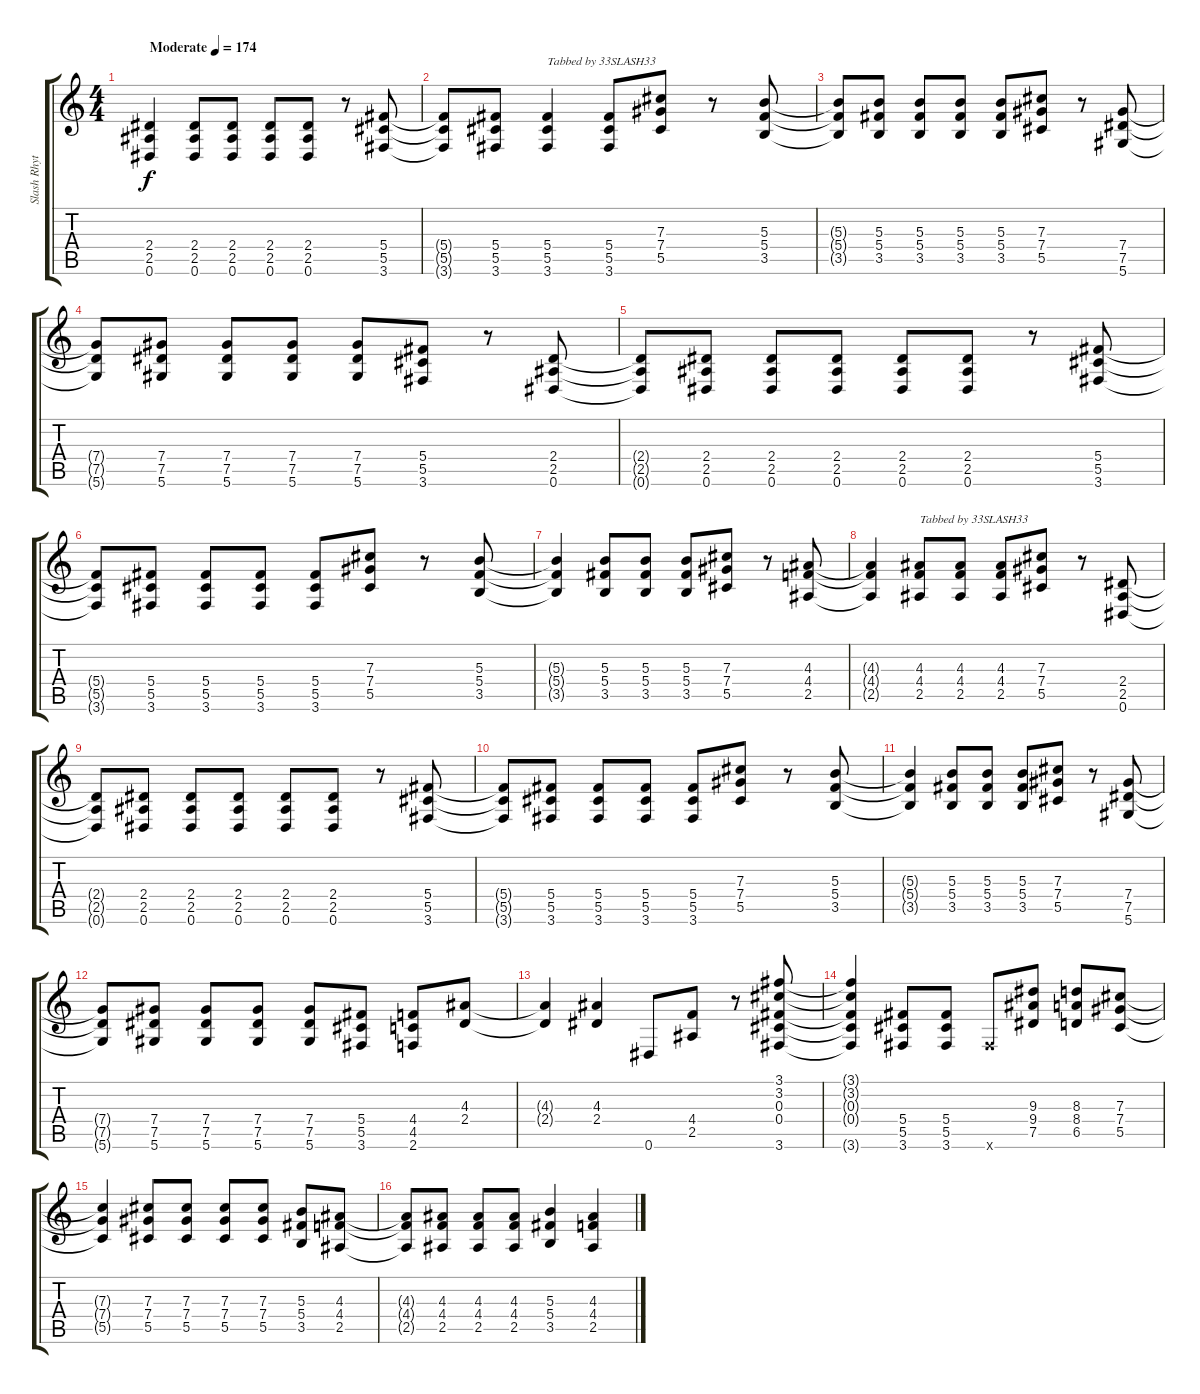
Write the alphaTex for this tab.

\track ("Slash Rhythm" "Slash Rhyt") {instrument overdrivenguitar}
\staff {score tabs}
\tuning (Eb4 Bb3 Gb3 Db3 Ab2 Eb2) {hide}
\ts (4 4)
\tempo (174 "Moderate")
\clef g2
\ks c
(2.4 2.5 0.6).4{dy f instrument overdrivenguitar} (2.4 2.5 0.6).8 (2.4 2.5 0.6).8 (2.4 2.5 0.6).8 (2.4 2.5 0.6).8 r.8 (5.4 5.5 3.6).8 |
(5.4{t} 5.5{t} 3.6{t}).8 (5.4 5.5 3.6).8 (5.4 5.5 3.6).4{txt "Tabbed by 33SLASH33"} (5.4 5.5 3.6).8 (7.3 7.4 5.5).8 r.8 (5.3 5.4 3.5).8 |
(5.3{t} 5.4{t} 3.5{t}).8 (5.3 5.4 3.5).8 (5.3 5.4 3.5).8 (5.3 5.4 3.5).8 (5.3 5.4 3.5).8 (7.3 7.4 5.5).8 r.8 (7.4 7.5 5.6).8 |
(7.4{t} 7.5{t} 5.6{t}).8 (7.4 7.5 5.6).8 (7.4 7.5 5.6).8 (7.4 7.5 5.6).8 (7.4 7.5 5.6).8 (5.4 5.5 3.6).8 r.8 (2.4 2.5 0.6).8 |
(2.4{t} 2.5{t} 0.6{t}).8 (2.4 2.5 0.6).8 (2.4 2.5 0.6).8 (2.4 2.5 0.6).8 (2.4 2.5 0.6).8 (2.4 2.5 0.6).8 r.8 (5.4 5.5 3.6).8 |
(5.4{t} 5.5{t} 3.6{t}).8 (5.4 5.5 3.6).8 (5.4 5.5 3.6).8 (5.4 5.5 3.6).8 (5.4 5.5 3.6).8 (7.3 7.4 5.5).8 r.8 (5.3 5.4 3.5).8 |
(5.3{t} 5.4{t} 3.5{t}).4 (5.3 5.4 3.5).8 (5.3 5.4 3.5).8 (5.3 5.4 3.5).8 (7.3 7.4 5.5).8 r.8 (4.3 4.4 2.5).8 |
(4.3{t} 4.4{t} 2.5{t}).4 (4.3 4.4 2.5).8{txt "Tabbed by 33SLASH33"} (4.3 4.4 2.5).8 (4.3 4.4 2.5).8 (7.3 7.4 5.5).8 r.8 (2.4 2.5 0.6).8 |
(2.4{t} 2.5{t} 0.6{t}).8 (2.4 2.5 0.6).8 (2.4 2.5 0.6).8 (2.4 2.5 0.6).8 (2.4 2.5 0.6).8 (2.4 2.5 0.6).8 r.8 (5.4 5.5 3.6).8 |
(5.4{t} 5.5{t} 3.6{t}).8 (5.4 5.5 3.6).8 (5.4 5.5 3.6).8 (5.4 5.5 3.6).8 (5.4 5.5 3.6).8 (7.3 7.4 5.5).8 r.8 (5.3 5.4 3.5).8 |
(5.3{t} 5.4{t} 3.5{t}).4 (5.3 5.4 3.5).8 (5.3 5.4 3.5).8 (5.3 5.4 3.5).8 (7.3 7.4 5.5).8 r.8 (7.4 7.5 5.6).8 |
(7.4{t} 7.5{t} 5.6{t}).8 (7.4 7.5 5.6).8 (7.4 7.5 5.6).8 (7.4 7.5 5.6).8 (7.4 7.5 5.6).8 (5.4 5.5 3.6).8 (4.4 4.5 2.6).8 (4.3 2.4).8 |
(4.3{t} 2.4{t}).4 (4.3 2.4).4 0.6.8 (4.4 2.5).8 r.8 (3.1 3.2 0.3 0.4 3.6).8 |
(3.1{t} 3.2{t} 0.3{t} 0.4{t} 3.6{t}).4 (5.4 5.5 3.6).8 (5.4 5.5 3.6).8 3.6{x}.8 (9.3 9.4 7.5).8 (8.3 8.4 6.5).8 (7.3 7.4 5.5).8 |
(7.3{t} 7.4{t} 5.5{t}).4 (7.3 7.4 5.5).8 (7.3 7.4 5.5).8 (7.3 7.4 5.5).8 (7.3 7.4 5.5).8 (5.3 5.4 3.5).8 (4.3 4.4 2.5).8 |
(4.3{t} 4.4{t} 2.5{t}).8 (4.3 4.4 2.5).8 (4.3 4.4 2.5).8 (4.3 4.4 2.5).8 (5.3 5.4 3.5).4 (4.3 4.4 2.5).4
